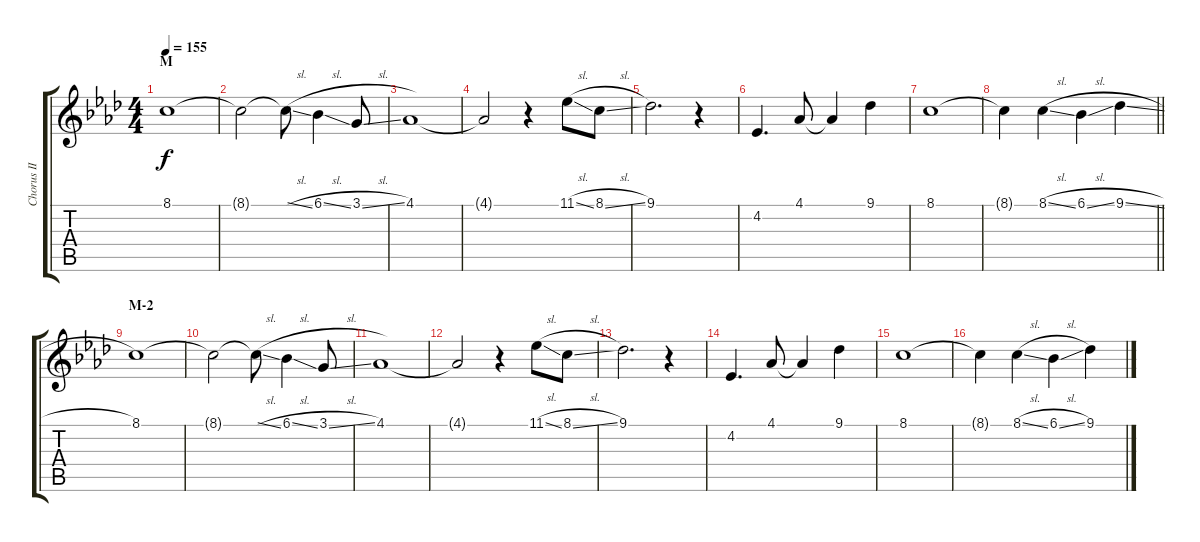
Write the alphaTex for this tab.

\track ("Chorus II" "Chorus II") {instrument voiceoohs}
\staff {score tabs}
\tuning (E4 B3 G3 D3 A2 E2) {hide}
\ts (4 4)
\section ("" "M")
\tempo 155
\clef g2
\ks ab
8.1.1{dy f} |
8.1{t}.2 8.1{sl t}.8 6.1{sl}.4 3.1{sl}.8 |
4.1.1 |
4.1{t}.2 r.4 11.1{sl}.8 8.1{sl}.8 |
9.1.2{d} r.4 |
4.2.4{d} 4.1.8 4.1{t}.4 9.1.4 |
8.1.1 |
\barLineRight lightlight
8.1{t}.4 8.1{sl}.4 6.1{sl}.4 9.1{sl}.4 |
\section ("" "M-2")
8.1.1 |
8.1{t}.2 8.1{sl t}.8 6.1{sl}.4 3.1{sl}.8 |
4.1.1 |
4.1{t}.2 r.4 11.1{sl}.8 8.1{sl}.8 |
9.1.2{d} r.4 |
4.2.4{d} 4.1.8 4.1{t}.4 9.1.4 |
8.1.1 |
8.1{t}.4 8.1{sl}.4 6.1{sl}.4 9.1.4
